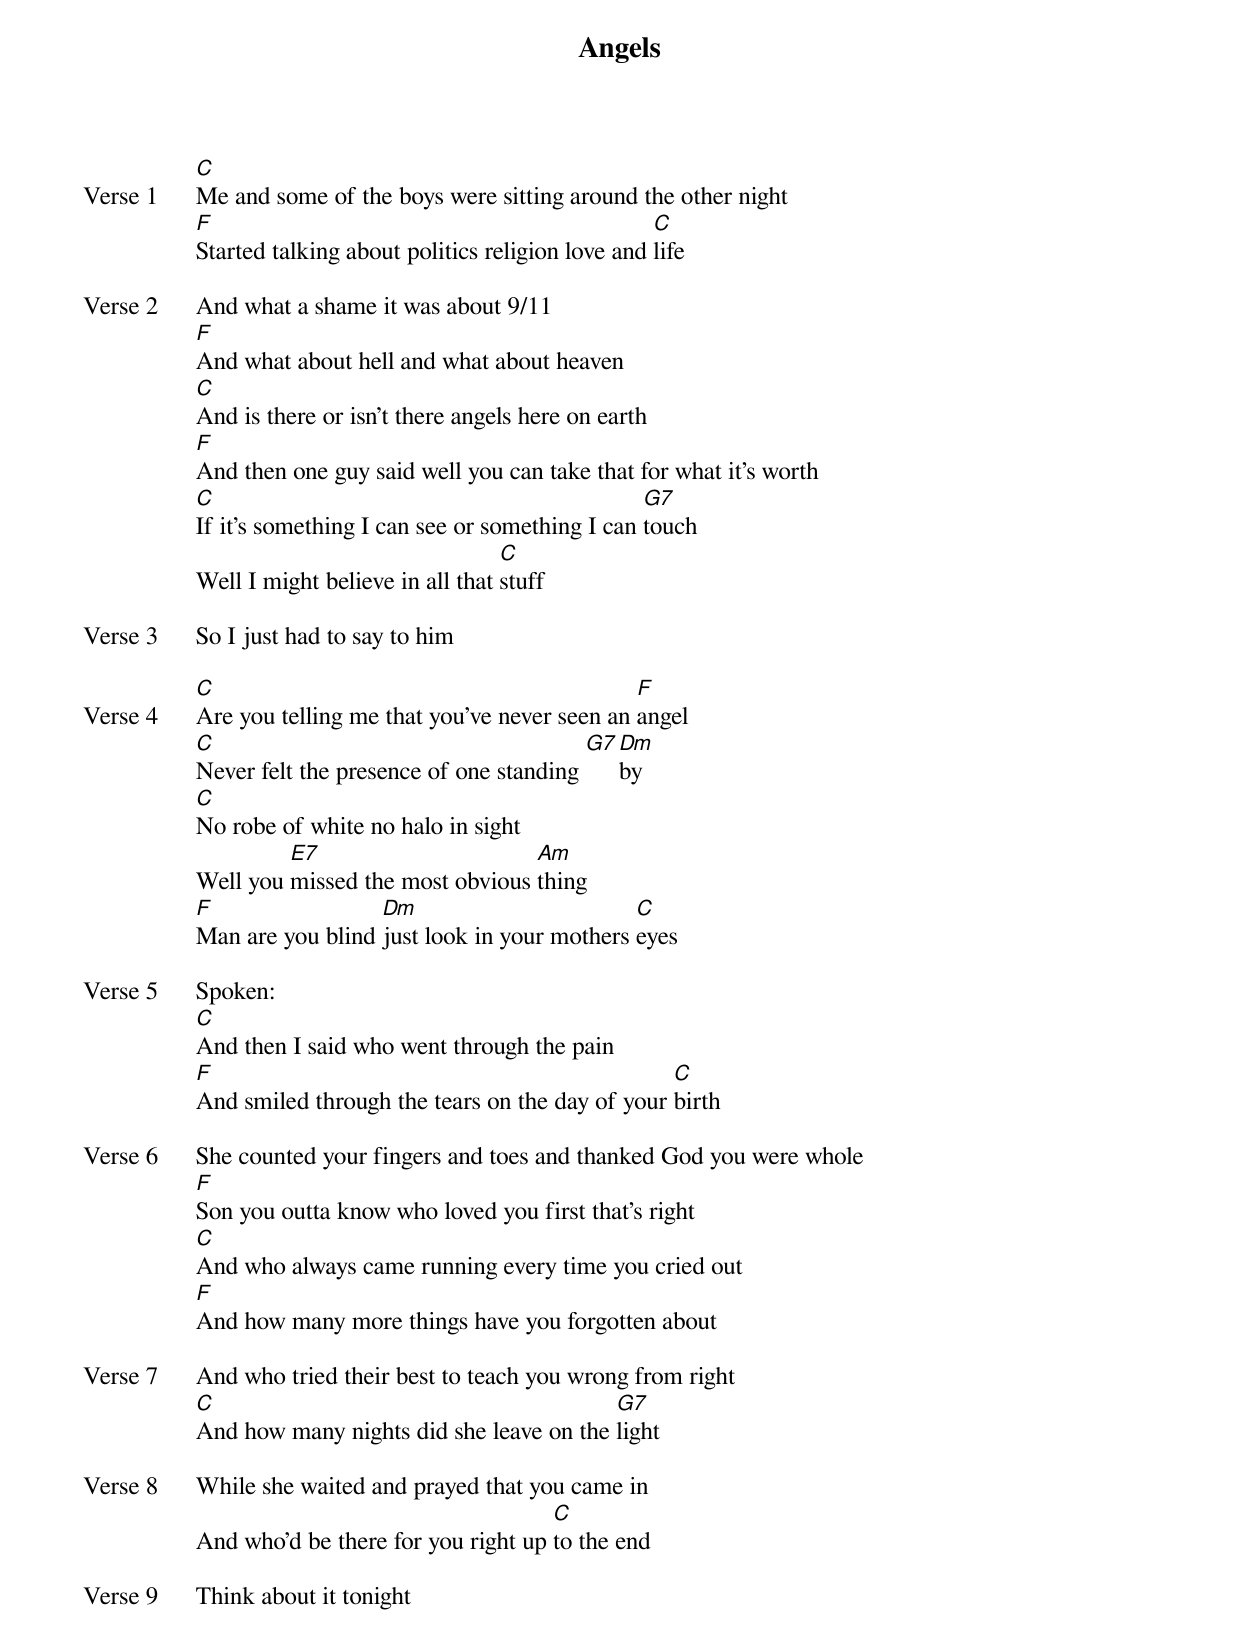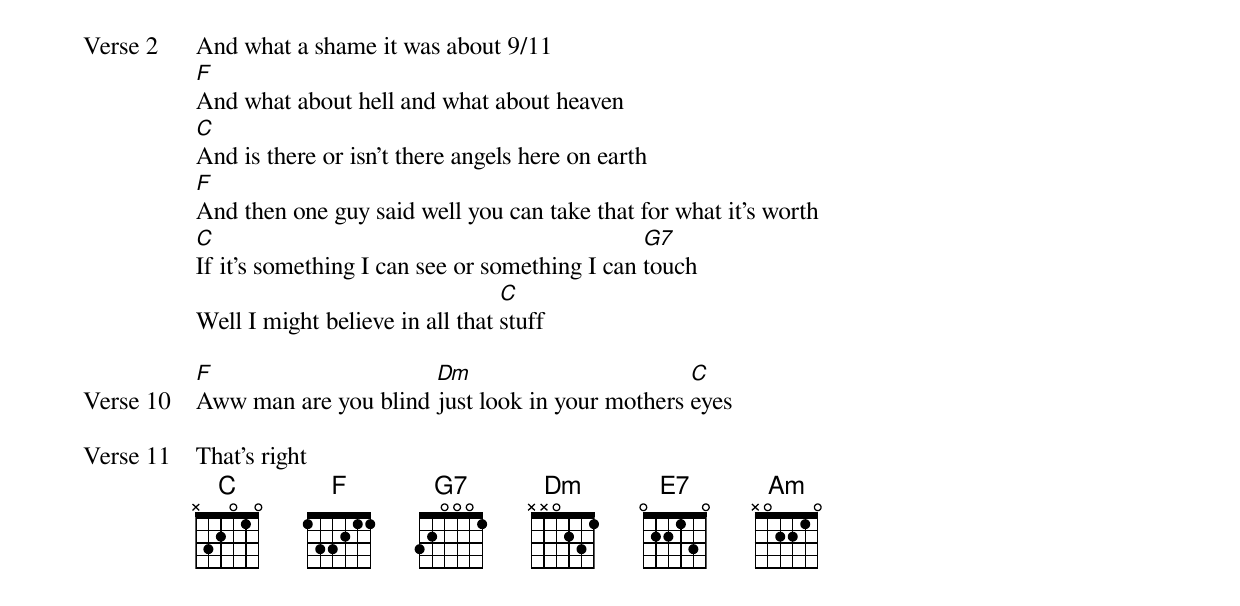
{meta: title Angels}
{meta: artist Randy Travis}
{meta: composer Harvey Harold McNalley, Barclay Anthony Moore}
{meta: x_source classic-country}
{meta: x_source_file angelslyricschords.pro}
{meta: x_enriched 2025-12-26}

{start_of_verse: Verse 1}
[C]Me and some of the boys were sitting around the other night
[F]Started talking about politics religion love and [C]life
{end_of_verse}

{start_of_verse: Verse 2}
And what a shame it was about 9/11
[F]And what about hell and what about heaven
[C]And is there or isn't there angels here on earth
[F]And then one guy said well you can take that for what it's worth
[C]If it's something I can see or something I can [G7]touch
Well I might believe in all that [C]stuff
{end_of_verse}

{start_of_verse: Verse 3}
So I just had to say to him
{end_of_verse}

{start_of_verse: Verse 4}
[C]Are you telling me that you've never seen an [F]angel
[C]Never felt the presence of one standing [G7][Dm]by
[C]No robe of white no halo in sight
Well you [E7]missed the most obvious [Am]thing
[F]Man are you blind [Dm]just look in your mothers [C]eyes
{end_of_verse}

{start_of_verse: Verse 5}
Spoken:
[C]And then I said who went through the pain
[F]And smiled through the tears on the day of your [C]birth
{end_of_verse}

{start_of_verse: Verse 6}
She counted your fingers and toes and thanked God you were whole
[F]Son you outta know who loved you first that's right
[C]And who always came running every time you cried out
[F]And how many more things have you forgotten about
{end_of_verse}

{start_of_verse: Verse 7}
And who tried their best to teach you wrong from right
[C]And how many nights did she leave on the [G7]light
{end_of_verse}

{start_of_verse: Verse 8}
While she waited and prayed that you came in
And who'd be there for you right up [C]to the end
{end_of_verse}

{start_of_verse: Verse 9}
Think about it tonight
{end_of_verse}

{start_of_verse: Verse 2}
And what a shame it was about 9/11
[F]And what about hell and what about heaven
[C]And is there or isn't there angels here on earth
[F]And then one guy said well you can take that for what it's worth
[C]If it's something I can see or something I can [G7]touch
Well I might believe in all that [C]stuff
{end_of_verse}

{start_of_verse: Verse 10}
[F]Aww man are you blind [Dm]just look in your mothers [C]eyes
{end_of_verse}

{start_of_verse: Verse 11}
That's right
{end_of_verse}
